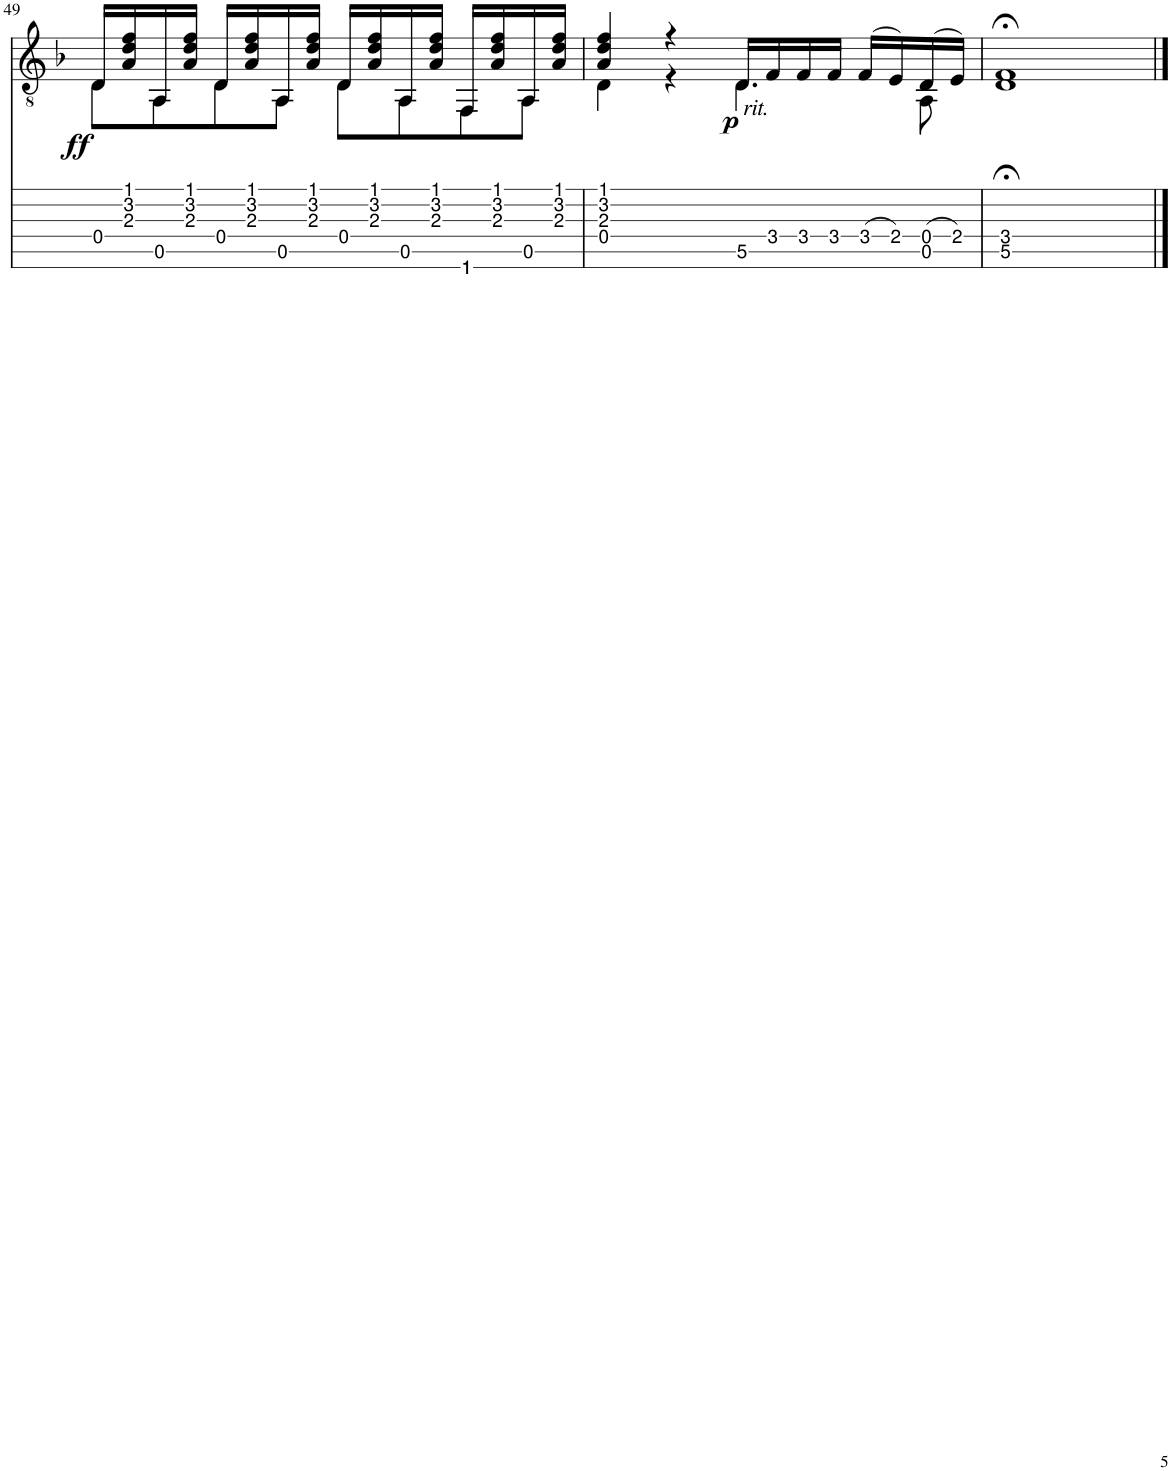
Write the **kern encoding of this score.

**kern	**kern	**dynam
*part1	*part1	*part1
*staff2	*staff1	*staff1/2
*I"Guitar	*	*
*I'Guit.	*	*
!!LO:PB:g=z
*	*clefGv2	*
*k[b-]	*k[b-]	*
*M4/4	*M4/4	*
*met(c)	*met(c)	*
=49	=49	=49
*^	*^	*
!	!	!	!	!LO:DY:b
16DLL	8DL	16D/LL	8D\L	ff
16A\ 16d\ 16f\J	.	16A/ 16d/ 16f/	.	.
16AAL	8AAJ	16AA/	8AA\	.
16A\ 16d\ 16f\JJ	.	16A/ 16d/ 16f/JJ	.	.
16DLL	8DL	16D/LL	8D\	.
16A\ 16d\ 16f\J	.	16A/ 16d/ 16f/	.	.
16AAL	8AAJ	16AA/	8AA\J	.
16A\ 16d\ 16f\JJ	.	16A/ 16d/ 16f/JJ	.	.
16DLL	8DL	16D/LL	8D\L	.
16A\ 16d\ 16f\J	.	16A/ 16d/ 16f/	.	.
16AAL	8AAJ	16AA/	8AA\	.
16A\ 16d\ 16f\JJ	.	16A/ 16d/ 16f/JJ	.	.
16FFLL	8FFL	16FF/LL	8FF\	.
16A\ 16d\ 16f\J	.	16A/ 16d/ 16f/	.	.
16AAL	8AAJ	16AA/	8AA\J	.
16A\ 16d\ 16f\JJ	.	16A/ 16d/ 16f/JJ	.	.
=50	=50	=50	=50	=50
4A 4d 4f	4D	4A/ 4d/ 4f/	4D\	.
4r	4r	4r	4r	.
!	!	!LO:TX:b:i:t=rit.	!	!
!	!	!	!	!LO:DY:b
16DLL	4.D	16D/LL	4.D\	p
16FJ	.	16F/	.	.
16FL	.	16F/	.	.
16FJJ	.	16F/JJ	.	.
16FLL	.	(16F/LL	.	.
16EJ	.	16E/)	.	.
16DL	8AA	(16D/	8AA\	.
16EJJ	.	16E/JJ)	.	.
*v	*v	*	*	*
*	*v	*v	*
=51	=51	=51
1D;< 1F;<	1D;< 1F;<	.
==	==	==
*-	*-	*-
